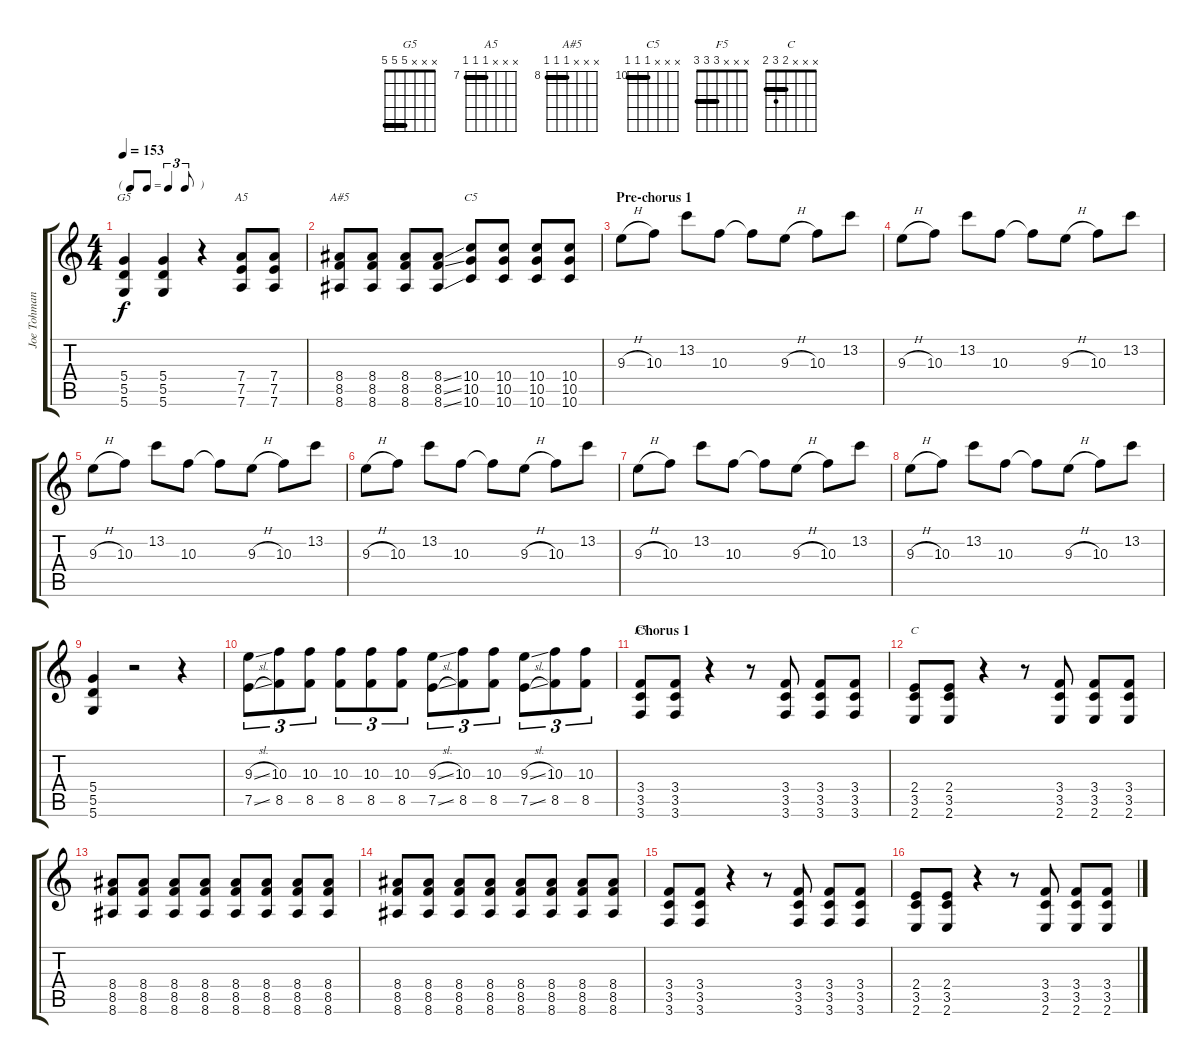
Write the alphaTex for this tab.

\track ("Joe Tohman" "Joe Tohman") {instrument distortionguitar}
\staff {score tabs}
\tuning (E4 B3 G3 D3 A2 D2) {hide}
\chord ("G5" x x x 5 5 5) {barre 5}
\chord ("A5" x x x 7 7 7) {firstfret 7 barre 7}
\chord ("A#5" x x x 8 8 8) {firstfret 8 barre 8}
\chord ("C5" x x x 10 10 10) {firstfret 10 barre 10}
\chord ("F5" x x x 3 3 3) {barre 3}
\chord ("C" x x x 2 3 2) {barre 2}
\ts (4 4)
\tf triplet8th
\tempo 153
\clef g2
\ks c
(5.4 5.5 5.6).4{ch "G5" dy f} (5.4 5.5 5.6).4 r.4 (7.4 7.5 7.6).8{ch "A5"} (7.4 7.5 7.6).8 |
(8.4 8.5 8.6).8{ch "A#5"} (8.4 8.5 8.6).8 (8.4 8.5 8.6).8 (8.4{ss} 8.5{ss} 8.6{ss}).8 (10.4 10.5 10.6).8{ch "C5"} (10.4 10.5 10.6).8 (10.4 10.5 10.6).8 (10.4 10.5 10.6).8 |
\section ("" "Pre-chorus 1")
9.3{h}.8 10.3.8 13.2.8 10.3.8 10.3{t}.8 9.3{h}.8 10.3.8 13.2.8 |
9.3{h}.8 10.3.8 13.2.8 10.3.8 10.3{t}.8 9.3{h}.8 10.3.8 13.2.8 |
9.3{h}.8 10.3.8 13.2.8 10.3.8 10.3{t}.8 9.3{h}.8 10.3.8 13.2.8 |
9.3{h}.8 10.3.8 13.2.8 10.3.8 10.3{t}.8 9.3{h}.8 10.3.8 13.2.8 |
9.3{h}.8 10.3.8 13.2.8 10.3.8 10.3{t}.8 9.3{h}.8 10.3.8 13.2.8 |
9.3{h}.8 10.3.8 13.2.8 10.3.8 10.3{t}.8 9.3{h}.8 10.3.8 13.2.8 |
(5.4 5.5 5.6).4 r.2 r.4 |
(9.3{sl} 7.5{sl}).8{tu (3 2) volume 10 balance 16} (10.3 8.5).8{tu (3 2)} (10.3 8.5).8{tu (3 2) volume 11} (10.3 8.5).8{tu (3 2)} (10.3 8.5).8{tu (3 2)} (10.3 8.5).8{tu (3 2) volume 12} (9.3{sl} 7.5{sl}).8{tu (3 2)} (10.3 8.5).8{tu (3 2) volume 13} (10.3 8.5).8{tu (3 2) volume 13} (9.3{sl} 7.5{sl}).8{tu (3 2) volume 13} (10.3 8.5).8{tu (3 2) volume 13} (10.3 8.5).8{tu (3 2) volume 13} |
\section ("" "Chorus 1")
(3.4 3.5 3.6).8{ch "F5" balance 8} (3.4 3.5 3.6).8{balance 8} r.4{balance 8} r.8 (3.4 3.5 3.6).8{balance 8} (3.4 3.5 3.6).8{balance 8} (3.4 3.5 3.6).8{balance 8} |
(2.4 3.5 2.6).8{ch "C"} (2.4 3.5 2.6).8 r.4 r.8 (3.4 3.5 2.6).8 (3.4 3.5 2.6).8 (3.4 3.5 2.6).8 |
(8.4 8.5 8.6).8 (8.4 8.5 8.6).8 (8.4 8.5 8.6).8 (8.4 8.5 8.6).8 (8.4 8.5 8.6).8 (8.4 8.5 8.6).8 (8.4 8.5 8.6).8 (8.4 8.5 8.6).8 |
(8.4 8.5 8.6).8 (8.4 8.5 8.6).8 (8.4 8.5 8.6).8 (8.4 8.5 8.6).8 (8.4 8.5 8.6).8 (8.4 8.5 8.6).8 (8.4 8.5 8.6).8 (8.4 8.5 8.6).8 |
(3.4 3.5 3.6).8{balance 8} (3.4 3.5 3.6).8{balance 8} r.4{balance 8} r.8 (3.4 3.5 3.6).8{balance 8} (3.4 3.5 3.6).8{balance 8} (3.4 3.5 3.6).8{balance 8} |
(2.4 3.5 2.6).8 (2.4 3.5 2.6).8 r.4 r.8 (3.4 3.5 2.6).8 (3.4 3.5 2.6).8 (3.4 3.5 2.6).8
